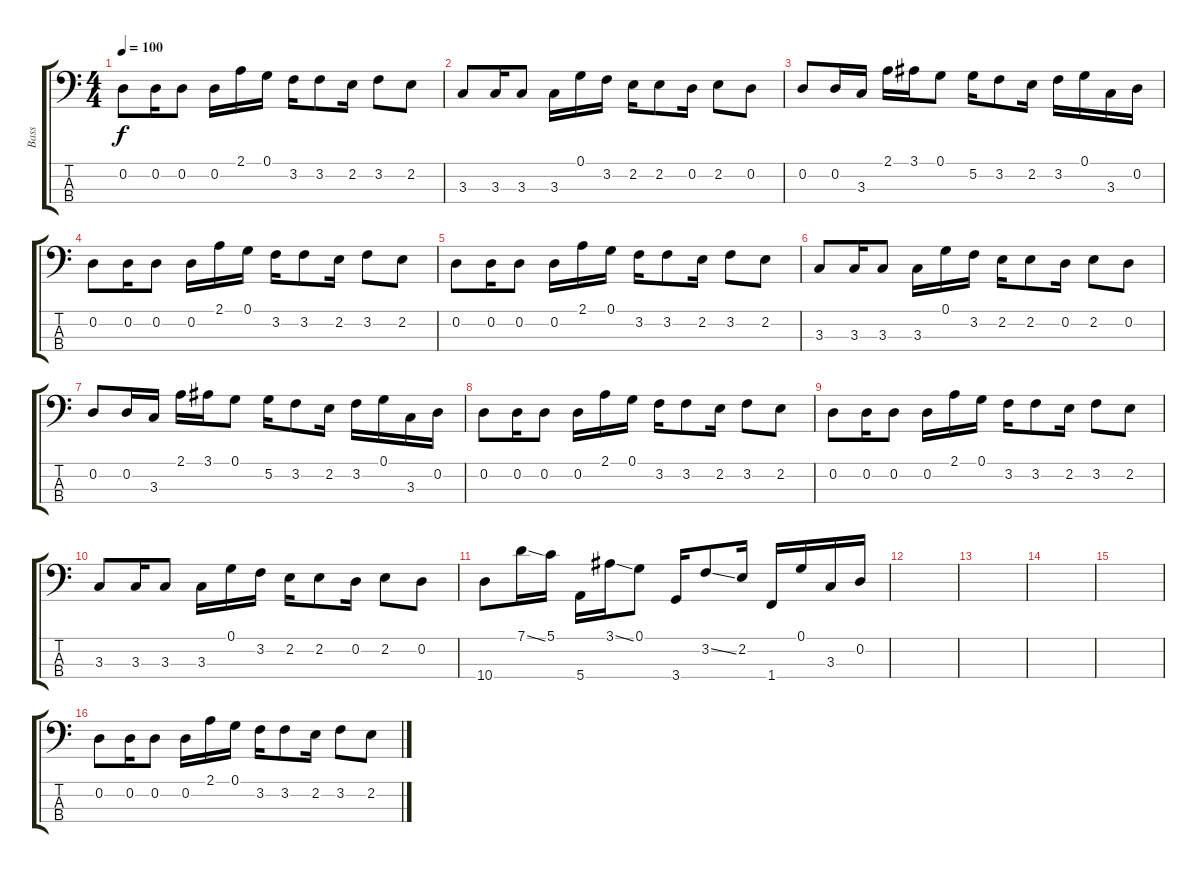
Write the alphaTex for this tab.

\track ("Bass" "Bass") {instrument electricbassfinger}
\staff {score tabs}
\tuning (G2 D2 A1 E1) {hide}
\ts (4 4)
\tempo 100
\clef f4
\ks c
0.2.8{dy f} 0.2.16 0.2.8 0.2.16 2.1.16 0.1.16 3.2.16 3.2.8 2.2.16 3.2.8 2.2.8 |
3.3.8 3.3.16 3.3.8 3.3.16 0.1.16 3.2.16 2.2.16 2.2.8 0.2.16 2.2.8 0.2.8 |
0.2.8 0.2.16 3.3.16 2.1.16 3.1.16 0.1.8 5.2.16 3.2.8 2.2.16 3.2.16 0.1.16 3.3.16 0.2.16 |
0.2.8 0.2.16 0.2.8 0.2.16 2.1.16 0.1.16 3.2.16 3.2.8 2.2.16 3.2.8 2.2.8 |
0.2.8 0.2.16 0.2.8 0.2.16 2.1.16 0.1.16 3.2.16 3.2.8 2.2.16 3.2.8 2.2.8 |
3.3.8 3.3.16 3.3.8 3.3.16 0.1.16 3.2.16 2.2.16 2.2.8 0.2.16 2.2.8 0.2.8 |
0.2.8 0.2.16 3.3.16 2.1.16 3.1.16 0.1.8 5.2.16 3.2.8 2.2.16 3.2.16 0.1.16 3.3.16 0.2.16 |
0.2.8 0.2.16 0.2.8 0.2.16 2.1.16 0.1.16 3.2.16 3.2.8 2.2.16 3.2.8 2.2.8 |
0.2.8 0.2.16 0.2.8 0.2.16 2.1.16 0.1.16 3.2.16 3.2.8 2.2.16 3.2.8 2.2.8 |
3.3.8 3.3.16 3.3.8 3.3.16 0.1.16 3.2.16 2.2.16 2.2.8 0.2.16 2.2.8 0.2.8 |
10.4.8{instrument slapbass1} 7.1{ss}.16 5.1.16 5.4.16 3.1{ss}.16 0.1.8 3.4.16 3.2{ss}.8 2.2.16 1.4.16 0.1.16 3.3.16 0.2.16 |
|
|
|
|
0.2.8{instrument electricbasspick} 0.2.16 0.2.8 0.2.16 2.1.16 0.1.16 3.2.16 3.2.8 2.2.16 3.2.8 2.2.8
